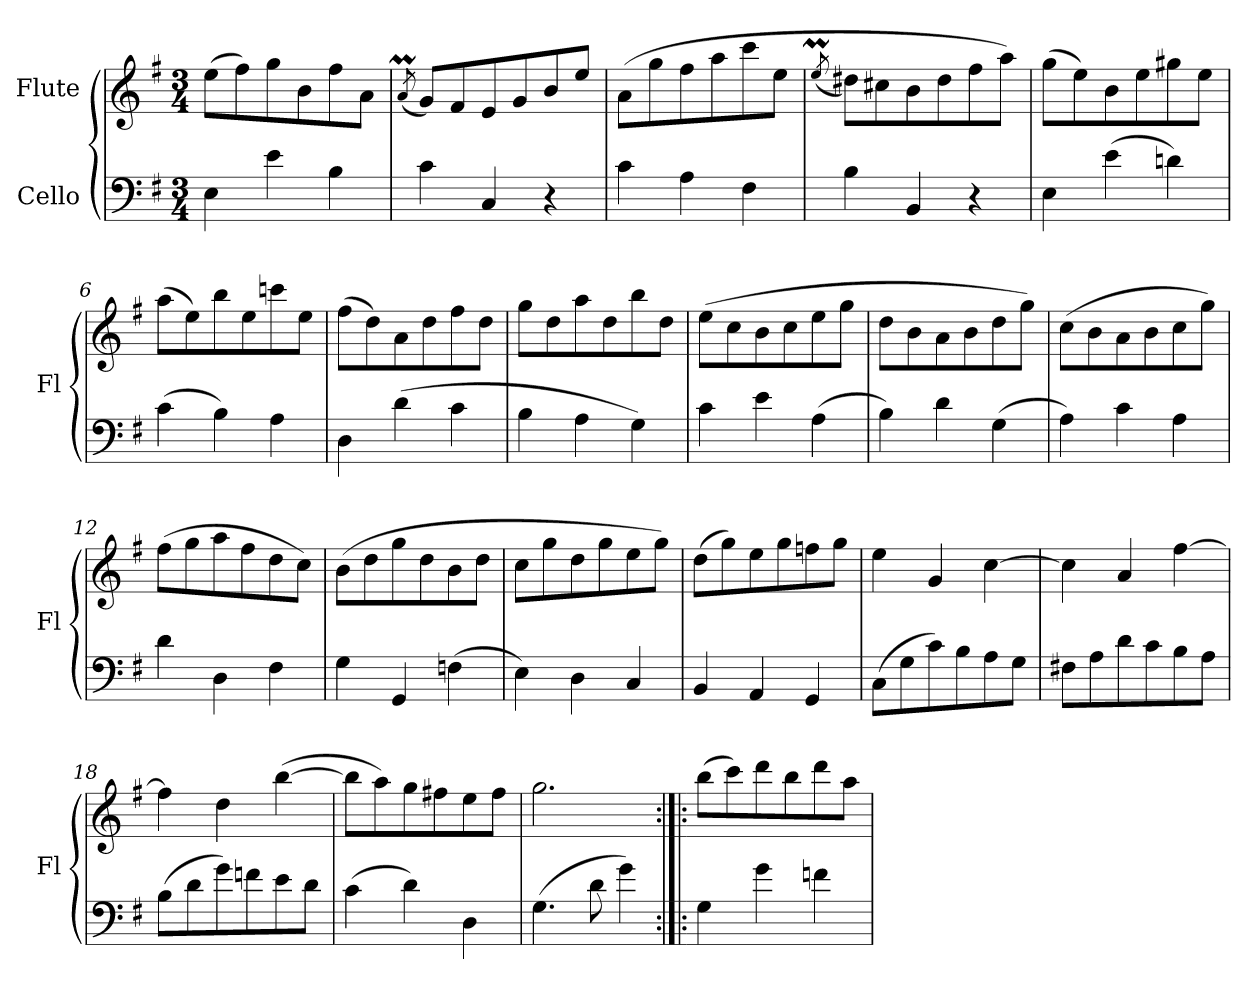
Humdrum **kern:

**kern	**kern
*part2	*part1
*staff2	*staff1
*I"Cello	*I"Flute
*	*I'Fl
*clefF4	*clefG2
*k[f#]	*k[f#]
*G:	*G:
*M3/4	*M3/4
*MM130	*MM130
=1	=1
4E\	(>8ee\L
.	8ff#\)
4e\	8gg\
.	8b\
4B\	8ff#\
.	8a\J
=2	=2
.	(<8qaM/
4c\	8g/L)
.	8f#/
4C/	8e/
.	8g/
4r	8b/
.	8ee/J
=3	=3
4c\	(>8a\L
.	8gg\
4A\	8ff#\
.	8aa\
4F#\	8ccc\
.	8ee\J
=4	=4
.	(<8qeeM/
4B\	8dd#X\L)
.	8cc#X\
4BB/	8b\
.	8dd#\
4r	8ff#\
.	8aa\J)
=5	=5
4E\	(>8gg\L
.	8ee\)
(>4e\	8b\
.	8ee\
4dn\)	8gg#X\
.	8ee\J
!!LO:LB:g=z
=6	=6
(>4c\	(>8aa\L
.	8ee\)
4B\)	8bb\
.	8ee\
4A\	8cccn\
.	8ee\J
=7	=7
4D\	(>8ff#\L
.	8dd\)
(>4d\	8a\
.	8dd\
4c\	8ff#\
.	8dd\J
=8	=8
4B\	8gg\L
.	8dd\
4A\	8aa\
.	8dd\
4G\)	8bb\
.	8dd\J
=9	=9
4c\	(>8ee\L
.	8cc\
4e\	8b\
.	8cc\
(>4A\	8ee\
.	8gg\J
=10	=10
4B\)	8dd\L
.	8b\
4d\	8a\
.	8b\
(>4G\	8dd\
.	8gg\J)
=11	=11
4A\)	(>8cc\L
.	8b\
4c\	8a\
.	8b\
4A\	8cc\
.	8gg\J)
!!LO:LB:g=z
=12	=12
4d\	(>8ff#\L
.	8gg\
4D\	8aa\
.	8ff#\
4F#\	8dd\
.	8cc\J)
=13	=13
4G\	(>8b\L
.	8dd\
4GG/	8gg\
.	8dd\
(>4Fn\	8b\
.	8dd\J
=14	=14
4E\)	8cc\L
.	8gg\
4D\	8dd\
.	8gg\
4C/	8ee\
.	8gg\J)
=15	=15
4BB/	(>8dd\L
.	8gg\)
4AA/	8ee\
.	8gg\
4GG/	8ffn\
.	8gg\J
=16	=16
(>8C\L	4ee\
8G\	.
8c\)	4g/
8B\	.
8A\	[4cc\
8G\J	.
=17	=17
8F#X\L	4cc\]
8A\	.
8d\	4a/
8c\	.
8B\	[4ff#\
8A\J	.
!!LO:PB:g=z
=18	=18
(>8B\L	4ff#\]
8d\	.
8g\)	4dd\
8fn\	.
8e\	(>[4bb\
8d\J	.
=19	=19
(>4c\	8bb\L]
.	8aa\)
4d\)	8gg\
.	8ff#X\
4D\	8ee\
.	8ff#\J
=20	=20
(>4.G\	2.gg\
8d\	.
4g\)	.
=21:|!|:	=21:|!|:
4G\	(>8bb\L
.	8ccc\)
4g\	8ddd\
.	8bb\
4fn\	8ddd\
.	8aa\J
=	=
*-	*-
